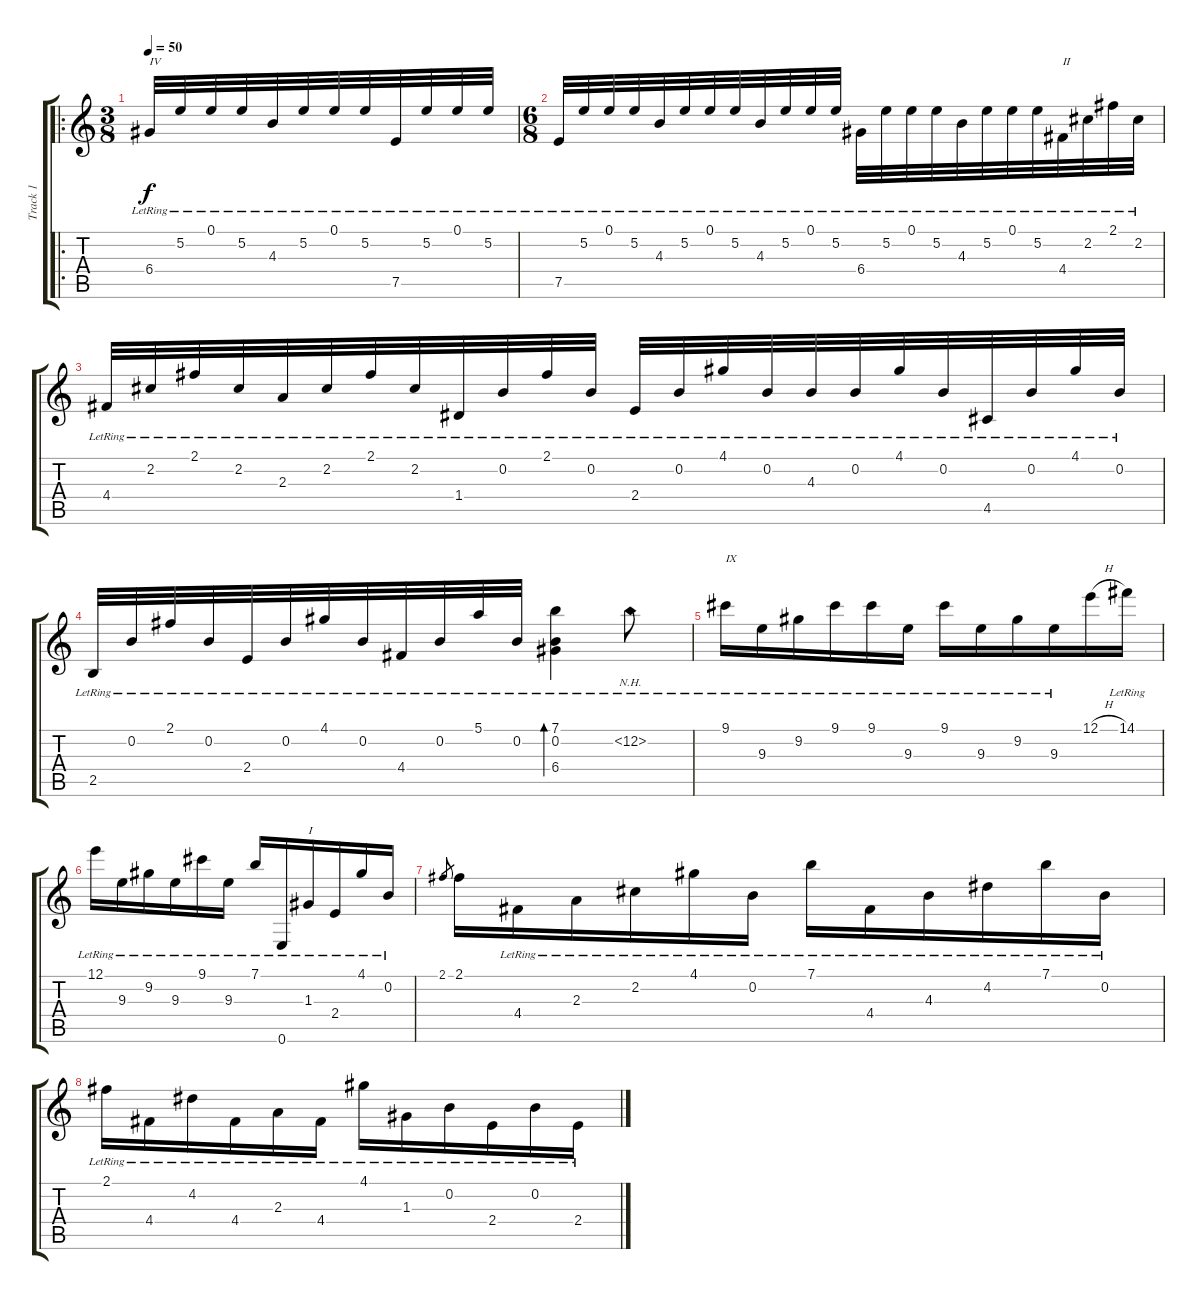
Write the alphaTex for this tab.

\track ("Track 1" "Track 1") {instrument acousticguitarnylon}
\staff {score tabs}
\tuning (E4 B3 G3 D3 A2 E2) {hide}
\ro
\ts (3 8)
\tempo 50
\clef g2
\ks c
6.4{lr}.32{txt "IV" dy f instrument acousticguitarnylon} 5.2{lr}.32 0.1{lr}.32 5.2{lr}.32 4.3{lr}.32 5.2{lr}.32 0.1{lr}.32 5.2{lr}.32 7.5{lr}.32 5.2{lr}.32 0.1{lr}.32 5.2{lr}.32 |
\ts (6 8)
7.5{lr}.32 5.2{lr}.32 0.1{lr}.32 5.2{lr}.32 4.3{lr}.32 5.2{lr}.32 0.1{lr}.32 5.2{lr}.32 4.3{lr}.32 5.2{lr}.32 0.1{lr}.32 5.2{lr}.32 6.4{lr}.32 5.2{lr}.32 0.1{lr}.32 5.2{lr}.32 4.3{lr}.32 5.2{lr}.32 0.1{lr}.32 5.2{lr}.32 4.4{lr}.32{txt "II"} 2.2{lr}.32 2.1{lr}.32 2.2{lr}.32 |
4.4{lr}.32 2.2{lr}.32 2.1{lr}.32 2.2{lr}.32 2.3{lr}.32 2.2{lr}.32 2.1{lr}.32 2.2{lr}.32 1.4{lr}.32 0.2{lr}.32 2.1{lr}.32 0.2{lr}.32 2.4{lr}.32 0.2{lr}.32 4.1{lr}.32 0.2{lr}.32 4.3{lr}.32 0.2{lr}.32 4.1{lr}.32 0.2{lr}.32 4.5{lr}.32 0.2{lr}.32 4.1{lr}.32 0.2{lr}.32 |
2.5{lr}.32 0.2{lr}.32 2.1{lr}.32 0.2{lr}.32 2.4{lr}.32 0.2{lr}.32 4.1{lr}.32 0.2{lr}.32 4.4{lr}.32 0.2{lr}.32 5.1{lr}.32 0.2{lr}.32 (7.1{lr} 0.2{lr} 6.4{lr}).4{bd 60} 12.2{nh lr}.8 |
9.1{lr}.16{txt "IX"} 9.3{lr}.16 9.2{lr}.16 9.1{lr}.16 9.1{lr}.16 9.3{lr}.16 9.1{lr}.16 9.3{lr}.16 9.2{lr}.16 9.3{lr}.16 12.1{h}.16 14.1{lr}.16 |
12.1{lr}.16 9.3{lr}.16 9.2{lr}.16 9.3{lr}.16 9.1{lr}.16 9.3{lr}.16 7.1{lr}.16 0.6{lr}.16 1.3{lr}.16{txt "I"} 2.4{lr}.16 4.1{lr}.16 0.2{lr}.16 |
2.1.8{gr} 2.1.16 4.4{lr}.16 2.3{lr}.16 2.2{lr}.16 4.1{lr}.16 0.2{lr}.16 7.1{lr}.16 4.4{lr}.16 4.3{lr}.16 4.2{lr}.16 7.1{lr}.16 0.2{lr}.16 |
2.1{lr}.16 4.4{lr}.16 4.2{lr}.16 4.4{lr}.16 2.3{lr}.16 4.4{lr}.16 4.1{lr}.16 1.3{lr}.16 0.2{lr}.16 2.4{lr}.16 0.2{lr}.16 2.4{lr}.16
